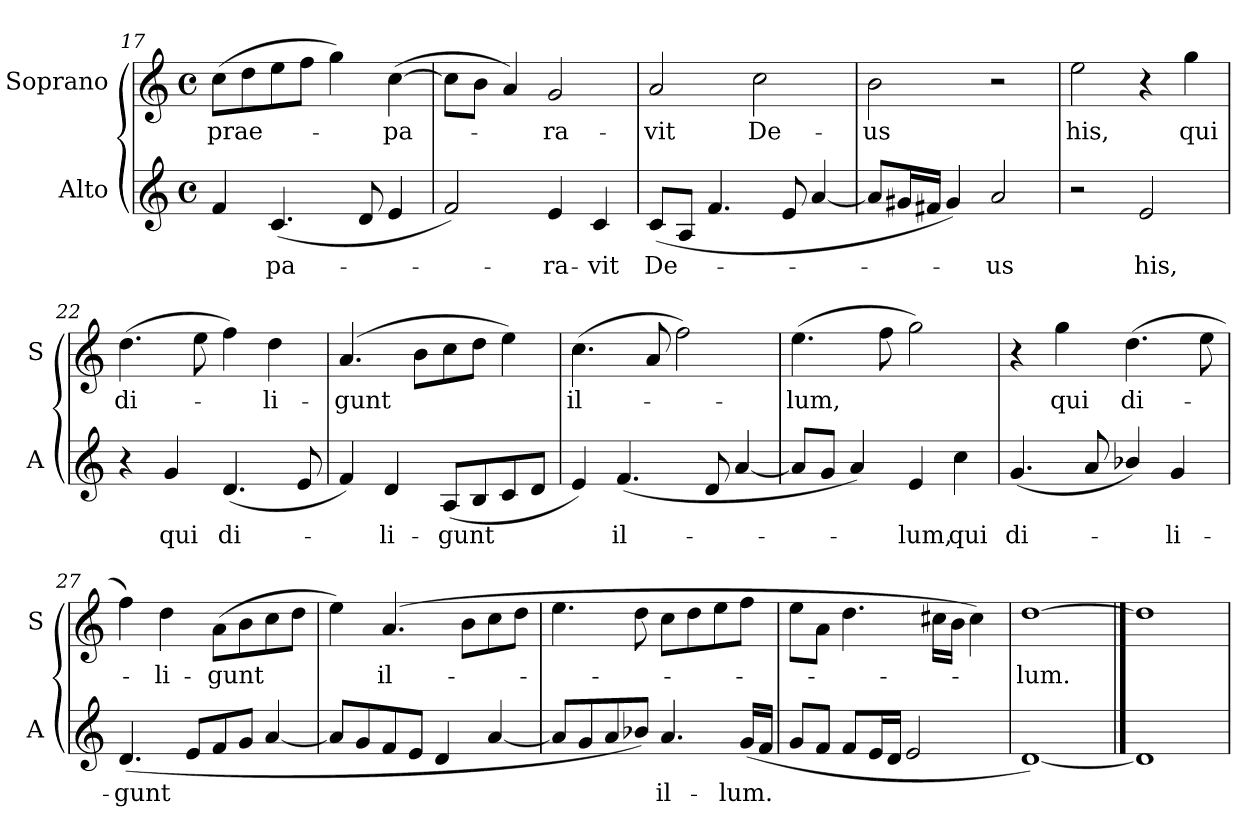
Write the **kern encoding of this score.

**kern	**text	**kern	**text
*part2	*part2	*part1	*part1
*staff2	*staff2	*staff1	*staff1
*I"Alto	*	*I"Soprano	*
*I'A	*	*I'S	*
*clefG2	*	*clefG2	*
*k[]	*	*k[]	*
*C:	*	*C:	*
*M4/4	*	*M4/4	*
*met(c)	*	*met(c)	*
=17	=17	=17	=17
!	!	!	!LO:LY:b
4f	.	(>8ccL	prae-
.	.	8dd	.
!	!LO:LY:b	!	!
(<4.c	pa-	8ee	.
.	.	8ffJ	.
.	.	4gg)	.
8d	.	.	.
!	!	!	!LO:LY:b
4e	.	(>[4cc	pa-
=18	=18	=18	=18
2f)	.	8ccL]	.
.	.	8bJ	.
.	.	4a)	.
!	!LO:LY:b	!	!LO:LY:b
4e	ra-	2g	ra-
!	!LO:LY:b	!	!
4c	-vit	.	.
!!LO:LB:g=z
=19	=19	=19	=19
!	!LO:LY:b	!	!LO:LY:b
(<8cL	De-	2a	-vit
8AJ	.	.	.
4.f	.	.	.
!	!	!	!LO:LY:b
.	.	2cc	De-
8e	.	.	.
[4a	.	.	.
=20	=20	=20	=20
!	!	!	!LO:LY:b
8aL]	.	2b	-us
16g#XL	.	.	.
16f#XJJ	.	.	.
4g#)	.	.	.
!	!LO:LY:b	!	!
2a	us	2r	.
=21	=21	=21	=21
!	!	!	!LO:LY:b
2r	.	2ee	his,
!	!LO:LY:b	!	!
2e	his,	4r	.
!	!	!	!LO:LY:b
.	.	4gg	qui
=22	=22	=22	=22
!	!	!	!LO:LY:b
4r	.	(>4.dd	di-
!	!LO:LY:b	!	!
4g	qui	.	.
.	.	8ee	.
!	!LO:LY:b	!	!
(<4.d	di-	4ff)	.
!	!	!	!LO:LY:b
.	.	4dd	li-
8e	.	.	.
=23	=23	=23	=23
!	!	!	!LO:LY:b
4f)	.	(>4.a	-gunt
!	!LO:LY:b	!	!
4d	li-	.	.
.	.	8bL	.
!	!LO:LY:b	!	!
(<8AL	-gunt	8cc	.
8B	.	8ddJ	.
8c	.	4ee)	.
8dJ	.	.	.
=24	=24	=24	=24
!	!	!	!LO:LY:b
4e)	.	(>4.cc	il-
!	!LO:LY:b	!	!
(<4.f	il-	.	.
.	.	8a	.
.	.	2ff)	.
8d	.	.	.
[4a	.	.	.
=25	=25	=25	=25
!	!	!	!LO:LY:b
8aL]	.	(>4.ee	lum,
8gJ	.	.	.
4a)	.	.	.
.	.	8ff	.
!	!LO:LY:b	!	!
4e	lum,	2gg)	.
!	!LO:LY:b	!	!
4cc	qui	.	.
!!LO:LB:g=z
=26	=26	=26	=26
!	!LO:LY:b	!	!
(<4.g	di-	4r	.
!	!	!	!LO:LY:b
.	.	4gg	qui
8a	.	.	.
!	!	!	!LO:LY:b
4b-X/)	.	(>4.dd	di-
!	!LO:LY:b	!	!
4g	li-	.	.
.	.	8ee	.
=27	=27	=27	=27
!	!LO:LY:b	!	!
(<4.d	-gunt	4ff)	.
!	!	!	!LO:LY:b
.	.	4dd	li-
8eL	.	.	.
!	!	!	!LO:LY:b
8f	.	(>8aL	-gunt
8gJ	.	8b	.
[4a	.	8cc	.
.	.	8ddJ	.
=28	=28	=28	=28
8aL]	.	4ee)	.
8g	.	.	.
!	!	!	!LO:LY:b
8f	.	(>4.a	il-
8eJ	.	.	.
4d	.	.	.
.	.	8bL	.
[4a	.	8cc	.
.	.	8ddJ	.
=29	=29	=29	=29
8aL]	.	4.ee	.
8g	.	.	.
8a	.	.	.
8b-XJ)	.	8dd	.
!	!LO:LY:b	!	!
4.a	il-	8ccL	.
.	.	8dd	.
.	.	8ee	.
!	!LO:LY:b	!	!
(<16gLL	-lum.	8ffJ	.
16fJJ	.	.	.
=30	=30	=30	=30
8gL	.	8eeL	.
8fJ	.	8aJ	.
8fL	.	4.dd	.
16eL	.	.	.
16dJJ	.	.	.
2e	.	.	.
.	.	16cc#XLL	.
.	.	16bJJ	.
.	.	4cc#)	.
=31	=31	=31	=31
!	!	!	!LO:LY:b
[1d)	.	[1dd	lum.
==32	==32	==32	==32
1d]	.	1dd]	.
=	=	=	=
*-	*-	*-	*-
